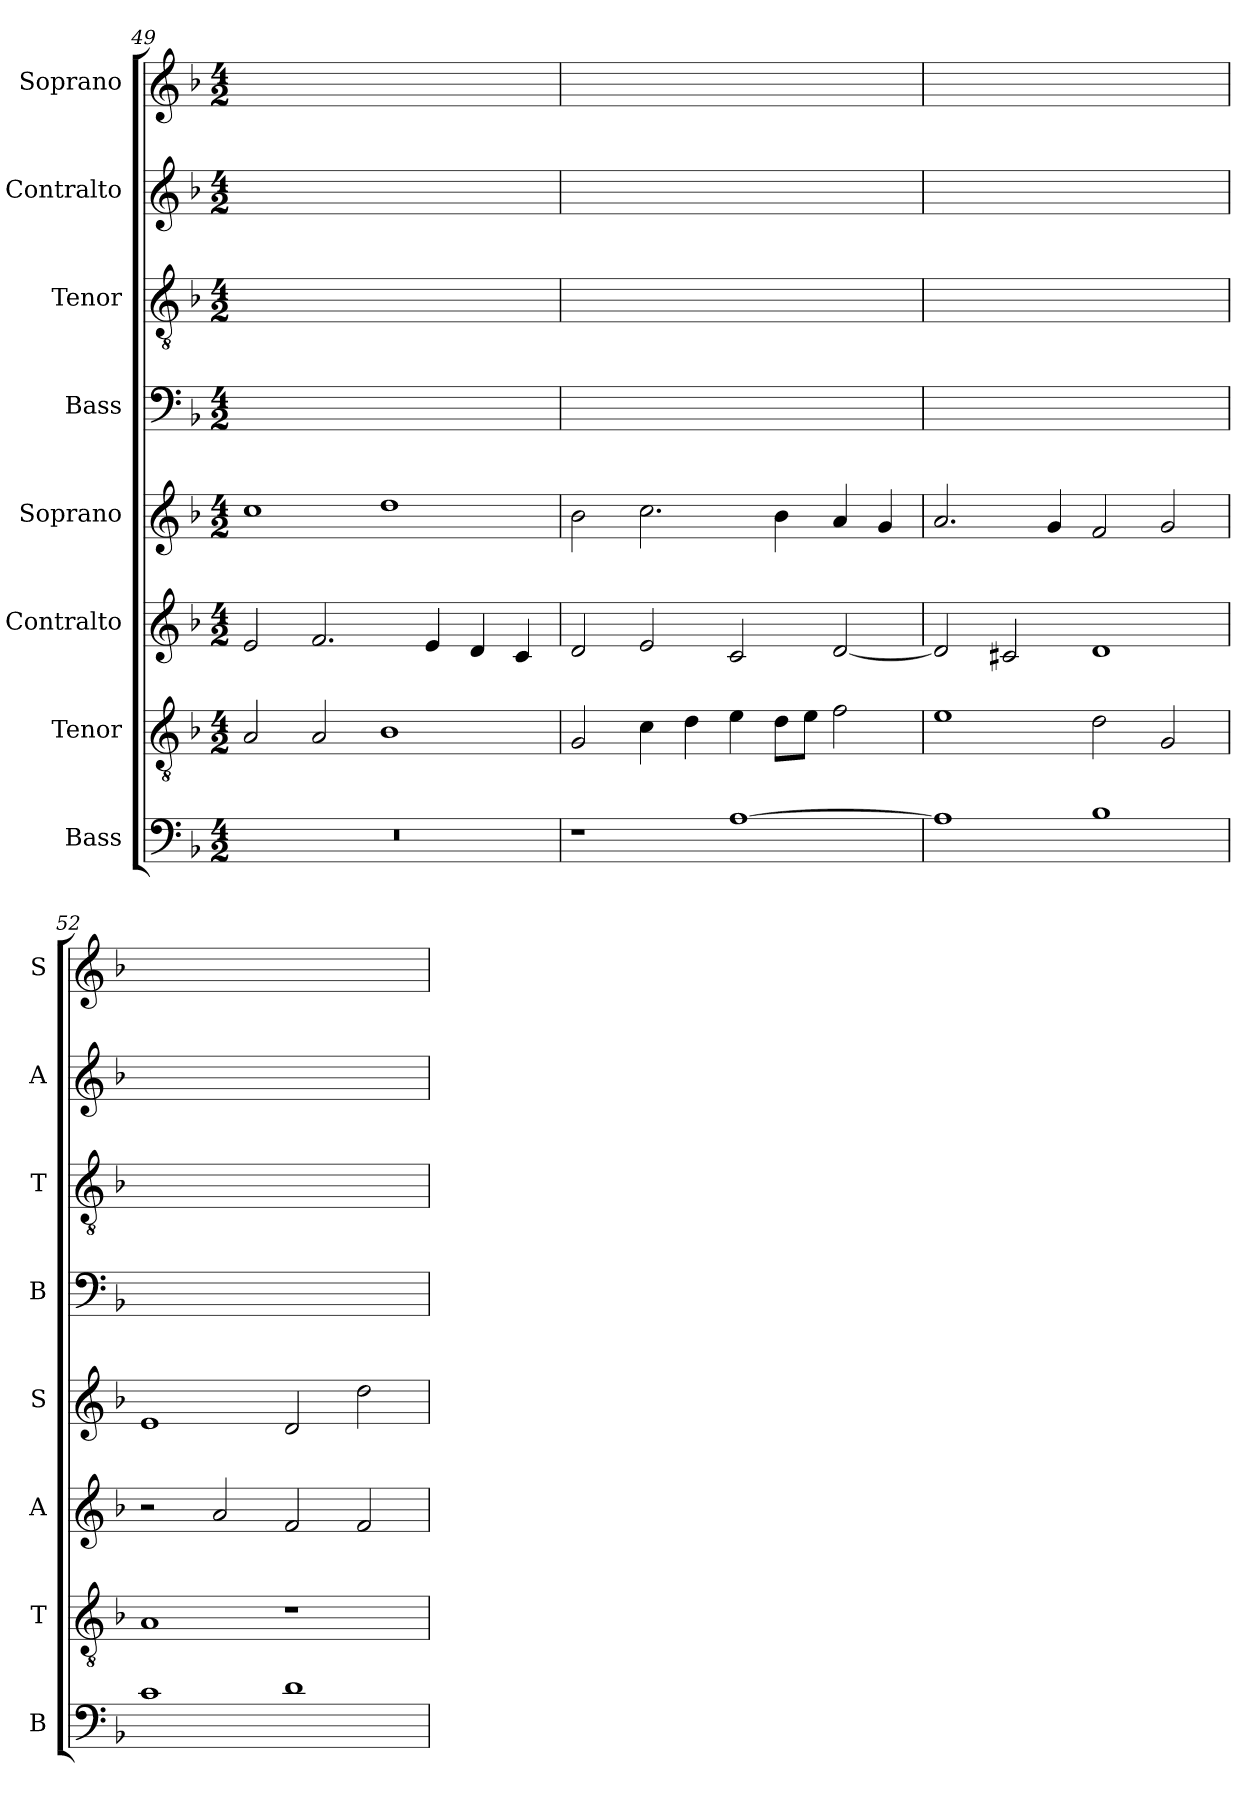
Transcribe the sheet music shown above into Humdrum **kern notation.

**kern	**kern	**kern	**kern	**kern	**kern	**kern	**kern
*part8	*part7	*part6	*part5	*part4	*part3	*part2	*part1
*staff8	*staff7	*staff6	*staff5	*staff4	*staff3	*staff2	*staff1
*I"Bass	*I"Tenor	*I"Contralto	*I"Soprano	*I"Bass	*I"Tenor	*I"Contralto	*I"Soprano
*I'B	*I'T	*I'A	*I'S	*I'B	*I'T	*I'A	*I'S
*clefF4	*clefGv2	*clefG2	*clefG2	*clefF4	*clefGv2	*clefG2	*clefG2
*k[b-]	*k[b-]	*k[b-]	*k[b-]	*k[b-]	*k[b-]	*k[b-]	*k[b-]
*G:dor	*G:dor	*G:dor	*G:dor	*G:dor	*G:dor	*G:dor	*G:dor
*M4/2	*M4/2	*M4/2	*M4/2	*M4/2	*M4/2	*M4/2	*M4/2
=49	=49	=49	=49	=49	=49	=49	=49
0r	2A	2e	1cc	0ryy	0ryy	0ryy	0ryy
.	2A	2.f	.	.	.	.	.
.	1B-	.	1dd	.	.	.	.
.	.	4e	.	.	.	.	.
.	.	4d	.	.	.	.	.
.	.	4c	.	.	.	.	.
=50	=50	=50	=50	=50	=50	=50	=50
1r	2G	2d	2b-	0ryy	0ryy	0ryy	0ryy
.	4c	2e	2.cc	.	.	.	.
.	4d	.	.	.	.	.	.
[1A	4e	2c	.	.	.	.	.
.	8d\L	.	4b-	.	.	.	.
.	8e\J	.	.	.	.	.	.
.	2f	[2d	4a	.	.	.	.
.	.	.	4g	.	.	.	.
=51	=51	=51	=51	=51	=51	=51	=51
1A]	1e	2d]	2.a	0ryy	0ryy	0ryy	0ryy
.	.	2c#X	.	.	.	.	.
.	.	.	4g	.	.	.	.
1B-	2d	1d	2f	.	.	.	.
.	2G	.	2g	.	.	.	.
=52	=52	=52	=52	=52	=52	=52	=52
1c	1A	2r	1e	0ryy	0ryy	0ryy	0ryy
.	.	2a	.	.	.	.	.
1d	1r	2f	2d	.	.	.	.
.	.	2f	2dd	.	.	.	.
=	=	=	=	=	=	=	=
*-	*-	*-	*-	*-	*-	*-	*-
